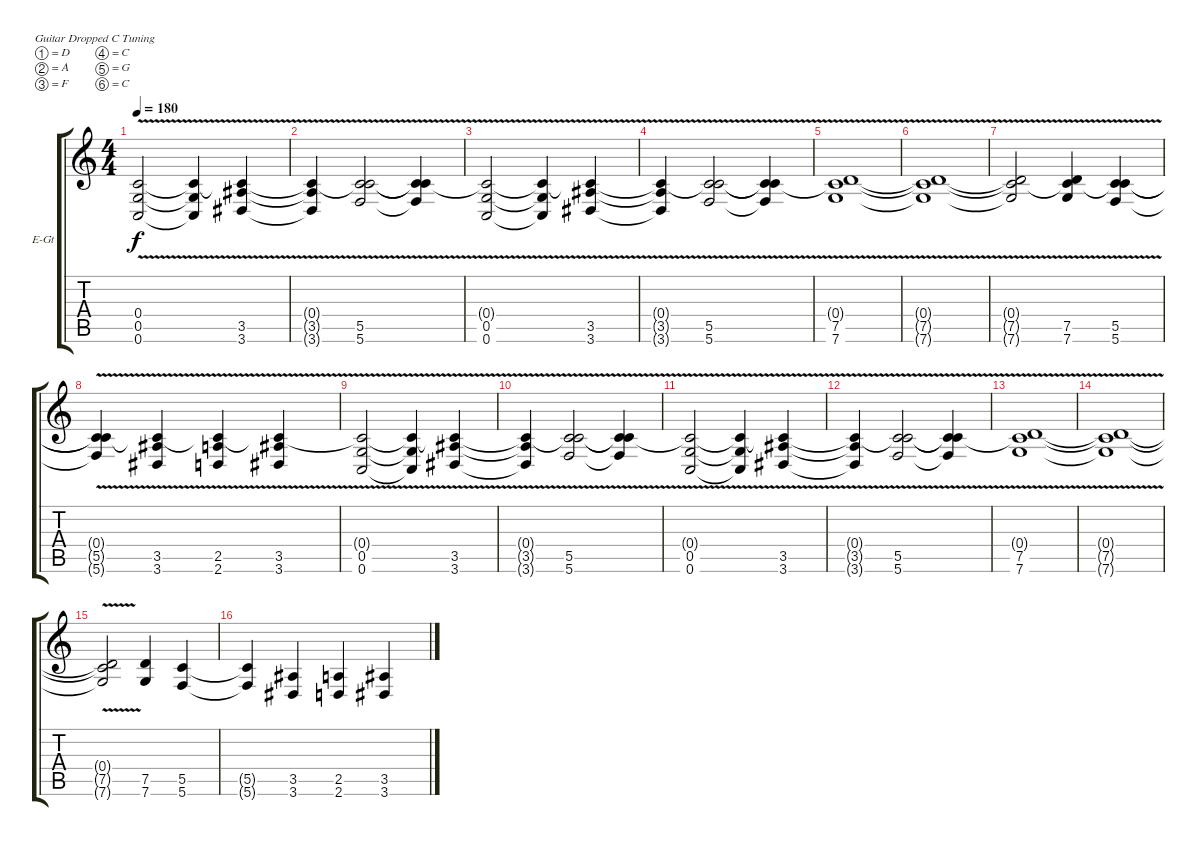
\bracketExtendMode groupsimilarinstruments
\firstSystemTrackNameOrientation horizontal
\otherSystemsTrackNameOrientation horizontal
\track ("Utwór 1" "E-Gt") {instrument distortionguitar}
\staff {score tabs}
\tuning (D4 A3 F3 C3 G2 C2)
\ts (4 4)
\tempo 180
\clef g2
\ks c
(0.5 0.6 0.4{v t}).2{dy f} (0.5{t} 0.6{t} 0.4{v t}).4 (3.5 3.6 0.4{v t}).4 |
(3.5{t} 3.6{t} 0.4{v t}).4 (5.5 5.6 0.4{v t}).2 (5.5{t} 5.6{t} 0.4{v t}).4 |
(0.5 0.6 0.4{v t}).2 (0.5{t} 0.6{t} 0.4{v t}).4 (3.5 3.6 0.4{v t}).4 |
(3.5{t} 3.6{t} 0.4{v t}).4 (5.5 5.6 0.4{v t}).2 (5.5{t} 5.6{t} 0.4{v t}).4 |
(7.5 7.6 0.4{v t}).1 |
(7.5{t} 7.6{t} 0.4{v t}).1 |
(0.4{v t} 7.5{t} 7.6{t}).2 (7.5 7.6 0.4{v t}).4 (5.5 5.6 0.4{v t}).4 |
(5.5{t} 5.6{t} 0.4{v t}).4 (3.5 3.6 0.4{v t}).4 (2.5 2.6 0.4{v t}).4 (3.5 3.6 0.4{v t}).4 |
(0.5 0.6 0.4{v t}).2 (0.5{t} 0.6{t} 0.4{v t}).4 (3.5 3.6 0.4{v t}).4 |
(3.5{t} 3.6{t} 0.4{v t}).4 (5.5 5.6 0.4{v t}).2 (5.5{t} 5.6{t} 0.4{v t}).4 |
(0.5 0.6 0.4{v t}).2 (0.5{t} 0.6{t} 0.4{v t}).4 (3.5 3.6 0.4{v t}).4 |
(3.5{t} 3.6{t} 0.4{v t}).4 (5.5 5.6 0.4{v t}).2 (5.5{t} 5.6{t} 0.4{v t}).4 |
(7.5 7.6 0.4{v t}).1 |
(7.5{t} 7.6{t} 0.4{v t}).1 |
(0.4{v t} 7.5{t} 7.6{t}).2 (7.5 7.6).4 (5.5 5.6).4 |
(5.5{t} 5.6{t}).4 (3.5 3.6).4 (2.5 2.6).4 (3.5 3.6).4
